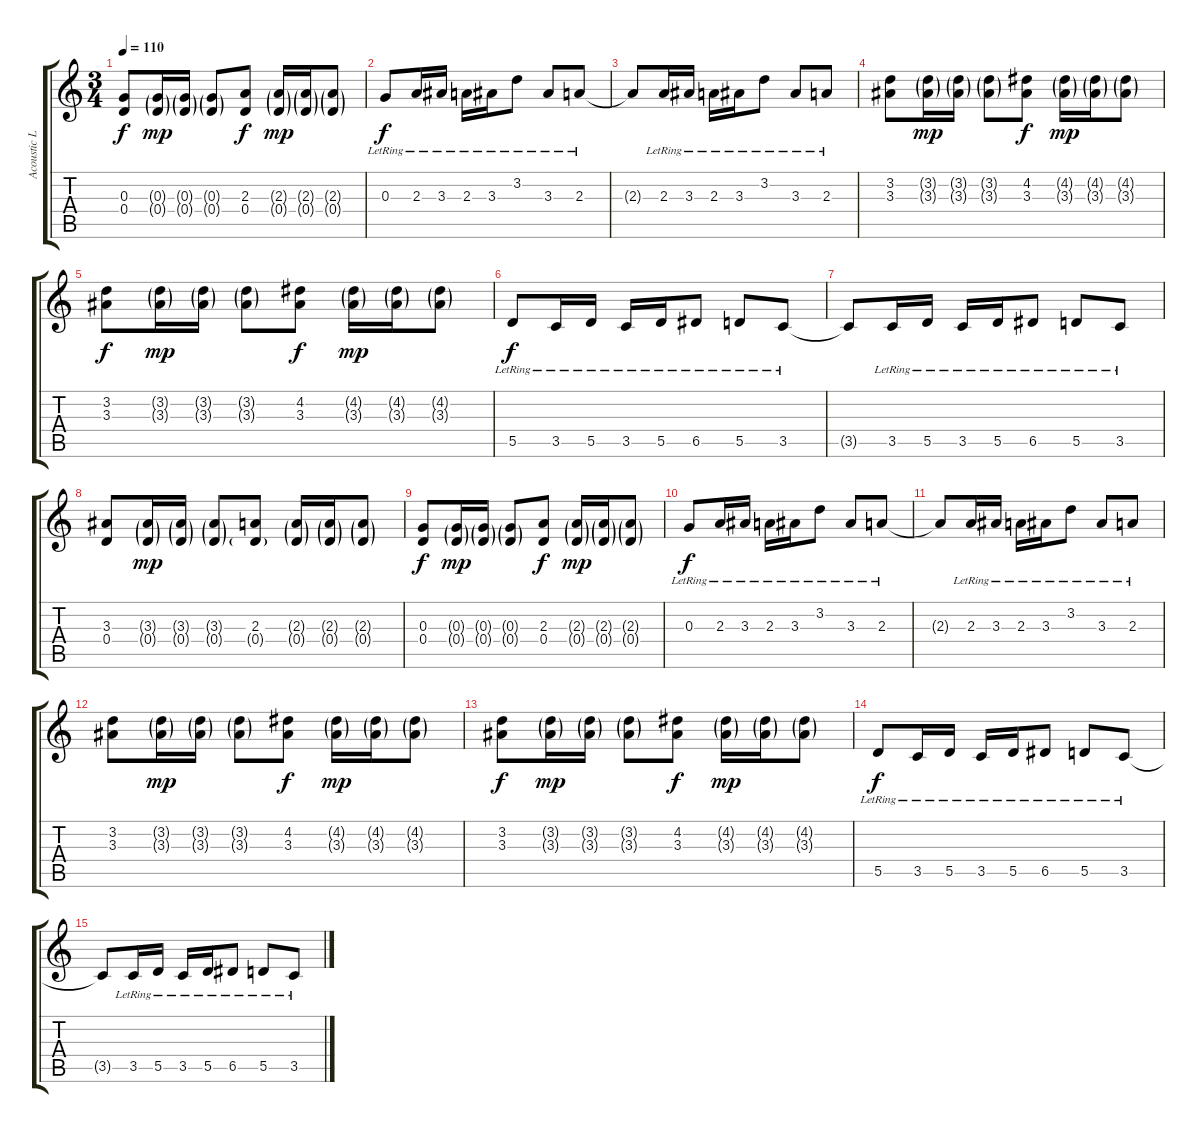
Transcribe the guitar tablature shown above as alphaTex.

\track ("Acoustic Lead" "Acoustic L") {instrument acousticguitarsteel}
\staff {score tabs}
\tuning (E4 B3 G3 D3 A2 D2) {hide}
\ts (3 4)
\tempo 110
\clef g2
\ks c
(0.3 0.4).8{dy f} (0.3{g} 0.4{g}).16{dy mp} (0.3{g} 0.4{g}).16 (0.3{g} 0.4{g}).8 (2.3 0.4).8{dy f} (2.3{g} 0.4{g}).16{dy mp} (2.3{g} 0.4{g}).16 (2.3{g} 0.4{g}).8 |
0.3{lr}.8{dy f} 2.3{lr}.16 3.3{lr}.16 2.3{lr}.16 3.3{lr}.16 3.2{lr}.8 3.3{lr}.8 2.3{lr}.8 |
2.3{t}.8 2.3{lr}.16 3.3{lr}.16 2.3{lr}.16 3.3{lr}.16 3.2{lr}.8 3.3{lr}.8 2.3{lr}.8 |
(3.2 3.3).8 (3.2{g} 3.3{g}).16{dy mp} (3.2{g} 3.3{g}).16 (3.2{g} 3.3{g}).8 (4.2 3.3).8{dy f} (4.2{g} 3.3{g}).16{dy mp} (4.2{g} 3.3{g}).16 (4.2{g} 3.3{g}).8 |
(3.2 3.3).8{dy f} (3.2{g} 3.3{g}).16{dy mp} (3.2{g} 3.3{g}).16 (3.2{g} 3.3{g}).8 (4.2 3.3).8{dy f} (4.2{g} 3.3{g}).16{dy mp} (4.2{g} 3.3{g}).16 (4.2{g} 3.3{g}).8 |
5.5{lr}.8{dy f} 3.5{lr}.16 5.5{lr}.16 3.5{lr}.16 5.5{lr}.16 6.5{lr}.8 5.5{lr}.8 3.5{lr}.8 |
3.5{t}.8 3.5{lr}.16 5.5{lr}.16 3.5{lr}.16 5.5{lr}.16 6.5{lr}.8 5.5{lr}.8 3.5{lr}.8 |
(3.3 0.4).8 (3.3{g} 0.4{g}).16{dy mp} (3.3{g} 0.4{g}).16 (3.3{g} 0.4{g}).8 (2.3 0.4{g}).8 (2.3{g} 0.4{g}).16 (2.3{g} 0.4{g}).16 (2.3{g} 0.4{g}).8 |
(0.3 0.4).8{dy f} (0.3{g} 0.4{g}).16{dy mp} (0.3{g} 0.4{g}).16 (0.3{g} 0.4{g}).8 (2.3 0.4).8{dy f} (2.3{g} 0.4{g}).16{dy mp} (2.3{g} 0.4{g}).16 (2.3{g} 0.4{g}).8 |
0.3{lr}.8{dy f} 2.3{lr}.16 3.3{lr}.16 2.3{lr}.16 3.3{lr}.16 3.2{lr}.8 3.3{lr}.8 2.3{lr}.8 |
2.3{t}.8 2.3{lr}.16 3.3{lr}.16 2.3{lr}.16 3.3{lr}.16 3.2{lr}.8 3.3{lr}.8 2.3{lr}.8 |
(3.2 3.3).8 (3.2{g} 3.3{g}).16{dy mp} (3.2{g} 3.3{g}).16 (3.2{g} 3.3{g}).8 (4.2 3.3).8{dy f} (4.2{g} 3.3{g}).16{dy mp} (4.2{g} 3.3{g}).16 (4.2{g} 3.3{g}).8 |
(3.2 3.3).8{dy f} (3.2{g} 3.3{g}).16{dy mp} (3.2{g} 3.3{g}).16 (3.2{g} 3.3{g}).8 (4.2 3.3).8{dy f} (4.2{g} 3.3{g}).16{dy mp} (4.2{g} 3.3{g}).16 (4.2{g} 3.3{g}).8 |
5.5{lr}.8{dy f} 3.5{lr}.16 5.5{lr}.16 3.5{lr}.16 5.5{lr}.16 6.5{lr}.8 5.5{lr}.8 3.5{lr}.8 |
3.5{t}.8 3.5{lr}.16 5.5{lr}.16 3.5{lr}.16 5.5{lr}.16 6.5{lr}.8 5.5{lr}.8 3.5{lr}.8
